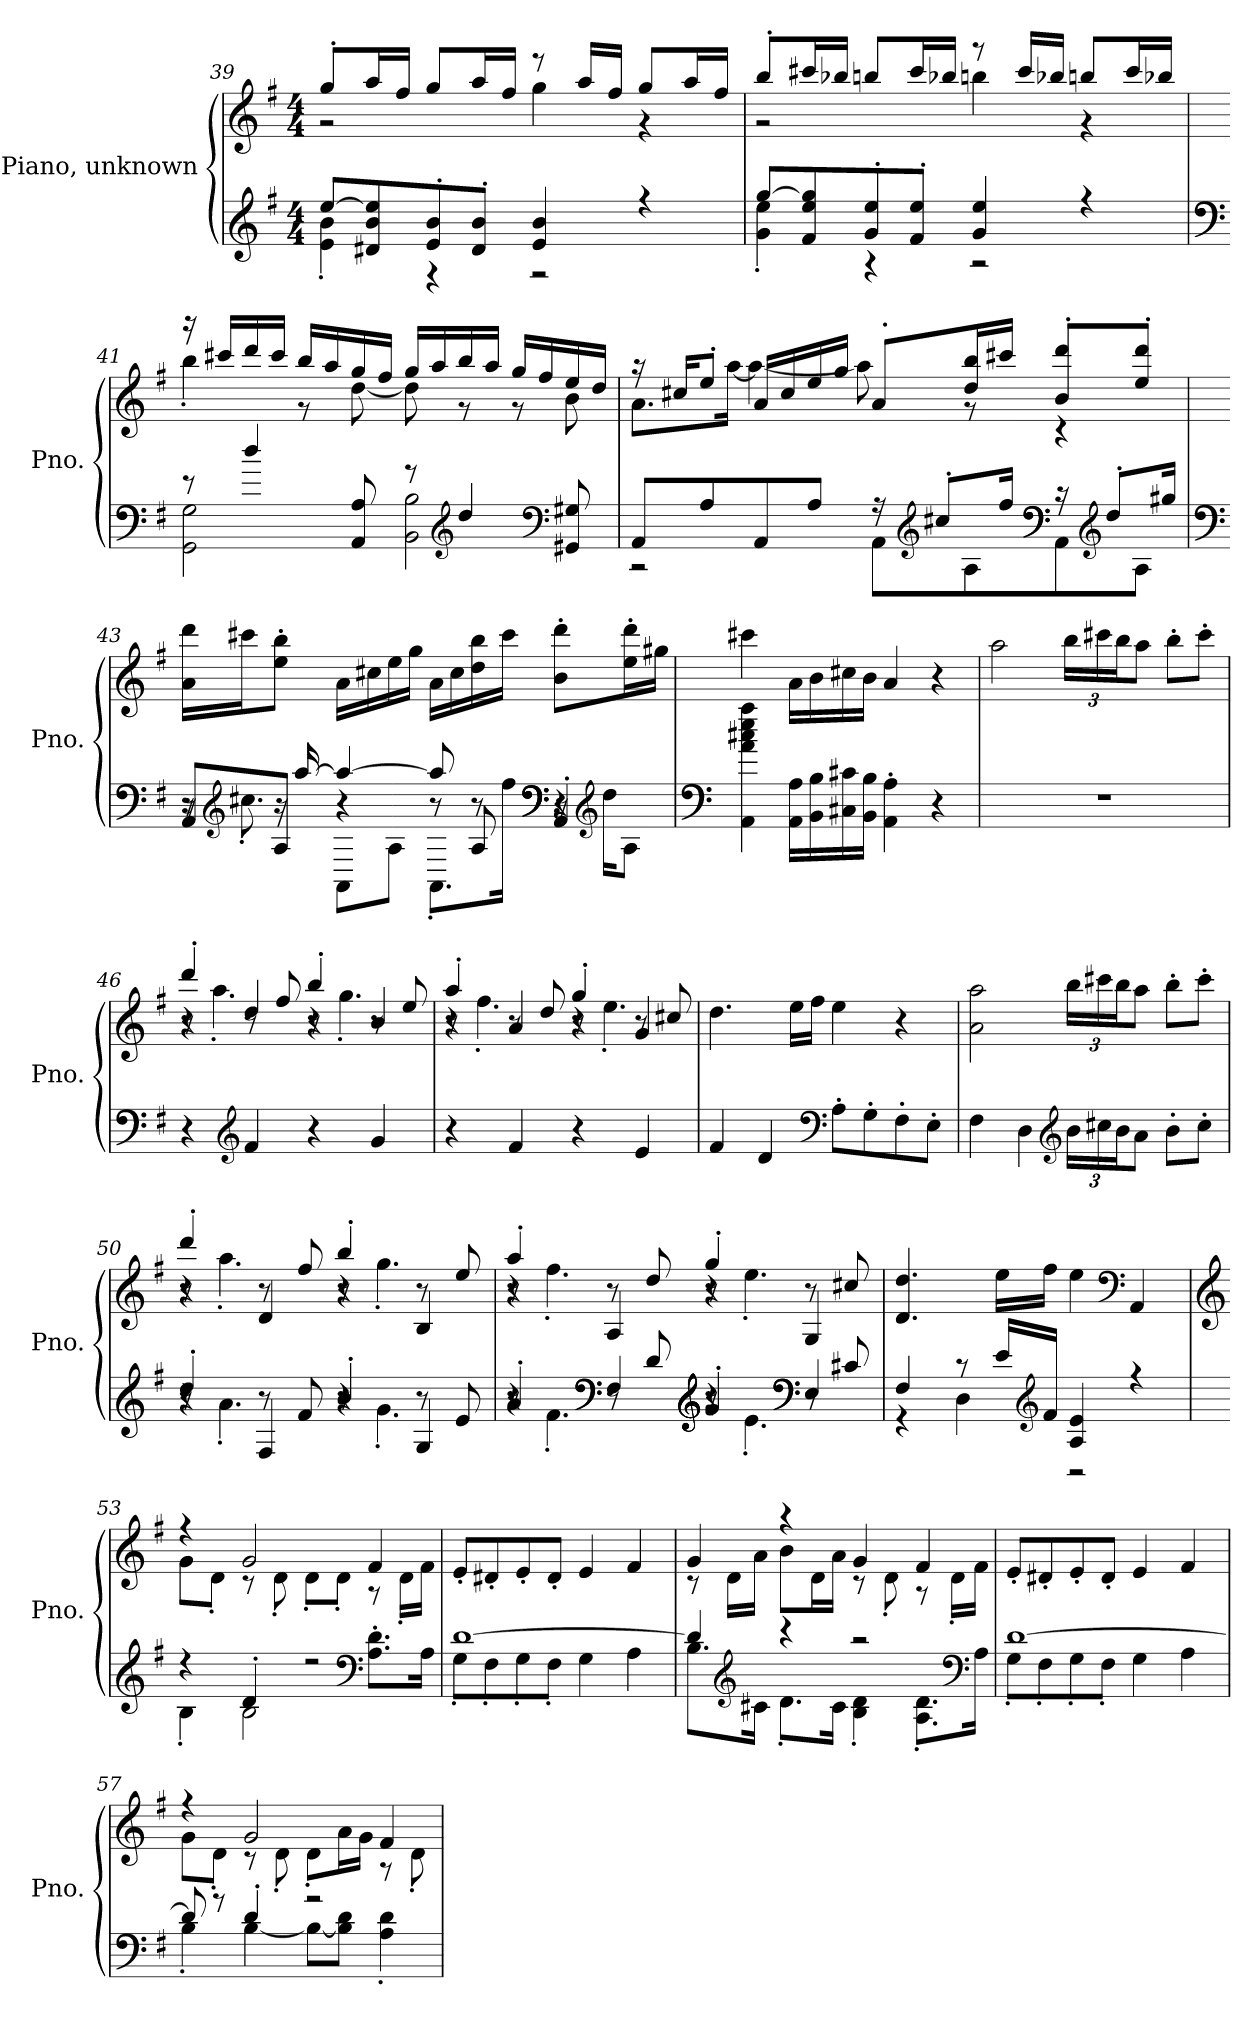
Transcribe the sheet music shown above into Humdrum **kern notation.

**kern	**kern
*part1	*part1
*staff2	*staff1
*I"Piano, unknown	*
*I'Pno.	*
*clefG2	*clefG2
*k[f#]	*k[f#]
*M4/4	*M4/4
=39	=39
*^	*^
[8ee/L	4e\' 4b\'	8gg'/L	2r
8d#X/ 8b/ 8ee/]	.	16aa/L	.
.	.	16ff#/JJ	.
8e/' 8b/'	4r	8gg/L	.
8d#/' 8b/'J	.	16aa/L	.
.	.	16ff#/JJ	.
4e/ 4b/	2r	8r	4gg\
.	.	16aa/LL	.
.	.	16ff#/JJ	.
4r	.	8gg/L	4r
.	.	16aa/L	.
.	.	16ff#/JJ	.
!!LO:PB:g=z	!!
=40	=40	=40	=40
[8gg/L	4g\' 4ee\'	8bb'/L	2r
8f#/ 8ee/ 8gg/]	.	16ccc#X/L	.
.	.	16bb-X/JJ	.
8g/' 8ee/'	4r	8bbn/L	.
8f#/' 8ee/'J	.	16ccc#/L	.
.	.	16bb-X/JJ	.
4g/ 4ee/	2r	8r	4bbn\
.	.	16ccc#/LL	.
.	.	16bb-X/JJ	.
4r	.	8bbn/L	4r
.	.	16ccc#/L	.
.	.	16bb-X/JJ	.
=41	=41	=41	=41
*clefF4	*	*	*
8r	2GG\ 2G\	16r	4bb'\
.	.	16ccc#X/LL	.
4dd/	.	16ddd/	.
.	.	16ccc#/JJ	.
.	.	16bb/LL	8r
.	.	16aa/	.
8AA/ 8A/	.	16gg/	[8dd\
.	.	16ff#/JJ	.
8r	2BB\ 2B\	16gg/LL	8dd\]
.	.	16aa/	.
*clefG2	*	*	*
4dd/	.	16bb/	8r
.	.	16aa/JJ	.
.	.	16gg/LL	8r
.	.	16ff#/	.
*clefF4	*	*	*
8GG#X/ 8G#X/	.	16ee/	8b\
.	.	16dd/JJ	.
!!LO:LB:g=z	!!
=42	=42	=42	=42
8AA/L	2r	16r	8.a\L
.	.	16cc#X/KL	.
8A/	.	8ee'/J	.
.	.	.	[16aa\Jk
8AA/	.	16a/LL	4aa\_
.	.	16cc#/	.
8A/J	.	16ee/	.
.	.	16gg/JJ	.
16r	8AA\L	8a'/L	8aa\]
*clefG2	*	*	*
8cc#X'/L	.	.	.
.	8A\	16dd/ 16bb/L	8r
16ff#/Jk	.	16ccc#X/JJ	.
*clefF4	*	*	*
16r	8AA\	8b/' 8ddd/'L	4r
*clefG2	*	*	*
8dd'/L	.	.	.
.	8A\J	8ee/' 8ddd/'J	.
16gg#X/Jk	.	.	.
*v	*v	*	*
*	*v	*v
!!LO:LB:g=z
=43	=43
*clefF4	*
*^	*
*	*^	*
8r	16r	8AA/L	16a\ 16ddd\LL
*clefG2	*	*	*
.	8.cc#X'\	.	16ccc#X\J
16r	.	8A/J	8ee\' 8bb\'J
[16aa/	.	.	.
4aa/_	8AA\L	4r	16a\LL
.	.	.	16cc#X\
.	8A\J	.	16ee\
.	.	.	16gg\JJ
8aa/]	8.AA'\L	8r	16a\LL
.	.	.	16cc#\
8r	.	8A/	16dd\ 16bb\
.	16ff#\Jk	.	16ccc#\JJ
*clefF4	*	*	*
4r	16r	4AA'/	8b\' 8ddd\'L
*clefG2	*	*	*
.	16dd\KL	.	.
.	8A\J	.	16ee\' 16ddd\'L
.	.	.	16gg#X\JJ
*v	*v	*v	*
=44	=44
*clefF4	*
4AA\ 4a\ 4cc#X\ 4ee\ 4aa\	4ccc#X\
16AA\ 16A\LL	16a\LL
16BB\ 16B\	16b\
16C#X\ 16c#X\	16cc#X\
16BB\ 16B\JJ	16b\JJ
4AA\' 4A\'	4a/
4r	4r
!!LO:LB:g=z
=45	=45
1r	2aa\
*	*Xbrackettup
.	24bb\LL
.	24ccc#X\
.	24bb\J
.	8aa\J
.	8bb'\L
.	8ccc#'\J
=46	=46
*	*^
*	*	*^
4r	4ddd'/	8r	4r
.	.	4.aa'\	.
*clefG2	*	*	*
4f#/	8r	.	4dd/
.	8ff#/	.	.
4r	4bb'/	8r	4r
.	.	4.gg'\	.
4g/	8r	.	4b/
.	8ee/	.	.
=47	=47	=47	=47
4r	4aa'/	8r	4r
.	.	4.ff#'\	.
4f#/	8r	.	4a/
.	8dd/	.	.
4r	4gg'/	8r	4r
.	.	4.ee'\	.
4e/	8r	.	4g/
.	8cc#X/	.	.
*	*v	*v	*v
=48	=48
4f#/	4.dd\
4d/	.
.	16ee\LL
.	16ff#\JJ
*clefF4	*
8A'\L	4ee\
8G'\	.
8F#'\	4r
8E'\J	.
!!LO:LB:g=z
=49	=49
4F#\	2a\ 2aa\
4D\	.
*clefG2	*
*Xbrackettup	*
24b\LL	24bb\LL
24cc#X\	24ccc#X\
24b\J	24bb\J
8a\J	8aa\J
8b'\L	8bb'\L
8cc#'\J	8ccc#'\J
=50	=50
*^	*^
*	*^	*	*^
4dd'/	8r	4r	4ddd'/	8r	4r
.	4.a'\	.	.	4.aa'\	.
8r	.	4F#/	8r	.	4d/
8f#/	.	.	8ff#/	.	.
4b'/	8r	4r	4bb'/	8r	4r
.	4.g'\	.	.	4.gg'\	.
8r	.	4G/	8r	.	4B/
8e/	.	.	8ee/	.	.
=51	=51	=51	=51	=51	=51
4a'/	8r	4r	4aa'/	8r	4r
.	4.f#'\	.	.	4.ff#'\	.
*clefF4	*	*	*	*	*
8r	.	4F#/	8r	.	4A/
8d/	.	.	8dd/	.	.
*clefG2	*	*	*	*	*
4g'/	8r	4r	4gg'/	8r	4r
.	4.e'\	.	.	4.ee'\	.
*clefF4	*	*	*	*	*
8r	.	4E/	8r	.	4G/
8c#X/	.	.	8cc#X/	.	.
*	*v	*v	*	*	*
*	*	*v	*v	*v
!!LO:LB:g=z
=52	=52	=52
4F#/	4r	4.d/ 4.dd/
8r	4D\	.
16e/LL	.	16ee\LL
*clefG2	*	*
16f#/JJ	.	16ff#\JJ
4A/ 4e/	2r	4ee\
*	*	*clefF4
4r	.	4AA/
=53	=53	=53
*	*	*clefG2
*	*	*^
4r	4B'\	4r	8g\L
.	.	.	8d'\J
4d'/	2B\	2g/	8r
.	.	.	8d'\
2r	.	.	8d'\L
.	.	.	8d'\J
*clefF4	*	*	*
.	8.A\' 8.d\'L	4f#/	8r
.	.	.	16d'\LL
.	16A\Jk	.	16f#\JJ
*	*	*v	*v
=54	=54	=54
[1d	8G'\L	8e'/L
.	8F#'\	8d#X'/
.	8G'\	8e'/
.	8F#'\J	8d#'/J
.	4G\	4e/
.	4A\	4f#/
=55	=55	=55
*	*	*^
4d/]	8.B\L	4g/	8r
.	.	.	16d\LL
*clefG2	*	*	*
.	16c#X\Jk	.	16a\JJ
4r	8.d'\L	4r	8b\L
.	.	.	16d\L
.	16c#\Jk	.	16a\JJ
2r	4B\' 4d\'	4g/	8r
.	.	.	8d'\
.	8.A\' 8.d\'L	4f#/	8r
.	.	.	16d'\LL
*clefF4	*	*	*
.	16A\Jk	.	16f#\JJ
*	*	*v	*v
!!LO:PB:g=z
=56	=56	=56
[1d	8G'\L	8e'/L
.	8F#'\	8d#X'/
.	8G'\	8e'/
.	8F#'\J	8d#'/J
.	4G\	4e/
.	4A\	4f#/
=57	=57	=57
*	*	*^
8d/]	4B'\	4r	8g\L
8r	.	.	8d'\J
4d'/	[4B\	2g/	8r
.	.	.	8d'\
2r	8B\L_	.	8d'\L
.	8B\] 8d\J	.	16a\L
.	.	.	16g\JJ
.	4A\' 4d\'	4f#/	8r
.	.	.	8d'\
*v	*v	*	*
*	*v	*v
=	=
*-	*-
